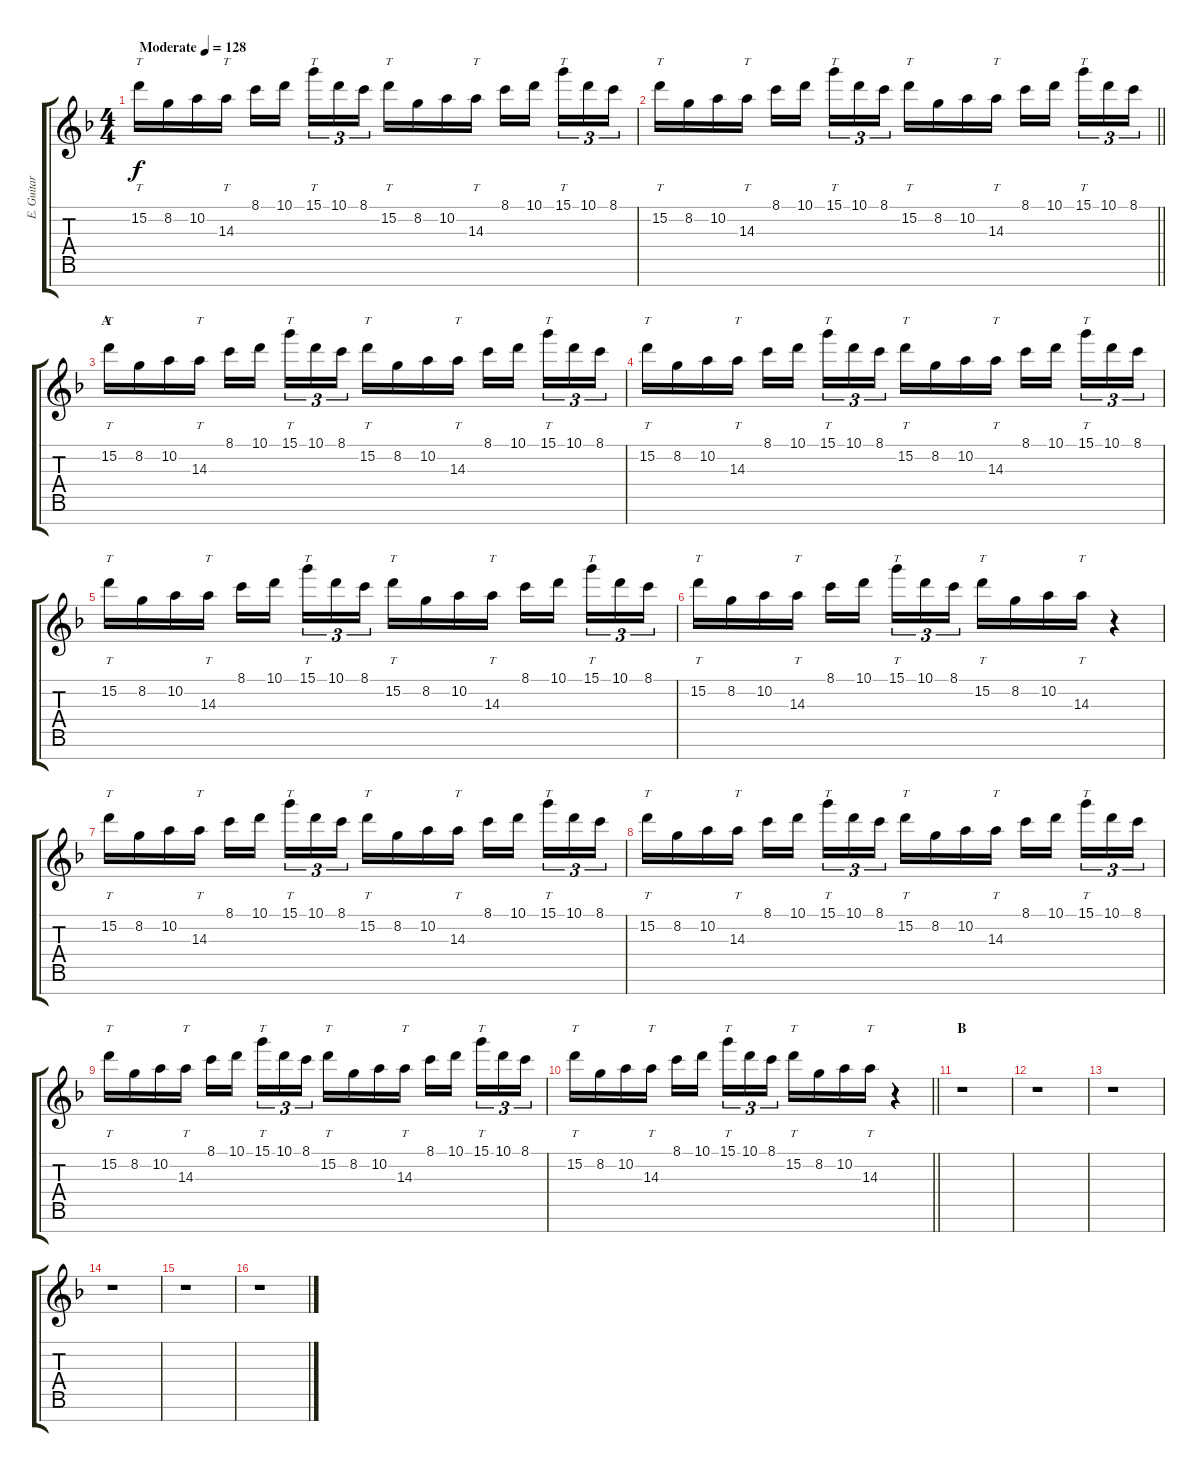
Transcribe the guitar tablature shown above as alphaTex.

\track ("E. Guitar I" "E. Guitar ") {instrument overdrivenguitar}
\staff {score tabs}
\tuning (E4 B3 G3 D3 A2 E2 B1) {hide}
\ts (4 4)
\tempo (128 "Moderate")
\clef g2
\ks f
15.2.16{tt dy f instrument overdrivenguitar} 8.2.16 10.2.16 14.3.16{tt} 8.1.16 10.1.16{beam splitsecondary} 15.1.16{tt tu (3 2)} 10.1.16{tu (3 2)} 8.1.16{tu (3 2)} 15.2.16{tt} 8.2.16 10.2.16 14.3.16{tt} 8.1.16 10.1.16{beam splitsecondary} 15.1.16{tt tu (3 2)} 10.1.16{tu (3 2)} 8.1.16{tu (3 2)} |
\barLineRight lightlight
15.2.16{tt} 8.2.16 10.2.16 14.3.16{tt} 8.1.16 10.1.16{beam splitsecondary} 15.1.16{tt tu (3 2)} 10.1.16{tu (3 2)} 8.1.16{tu (3 2)} 15.2.16{tt} 8.2.16 10.2.16 14.3.16{tt} 8.1.16 10.1.16{beam splitsecondary} 15.1.16{tt tu (3 2)} 10.1.16{tu (3 2)} 8.1.16{tu (3 2)} |
\section ("" "A")
15.2.16{tt} 8.2.16 10.2.16 14.3.16{tt} 8.1.16 10.1.16{beam splitsecondary} 15.1.16{tt tu (3 2)} 10.1.16{tu (3 2)} 8.1.16{tu (3 2)} 15.2.16{tt} 8.2.16 10.2.16 14.3.16{tt} 8.1.16 10.1.16{beam splitsecondary} 15.1.16{tt tu (3 2)} 10.1.16{tu (3 2)} 8.1.16{tu (3 2)} |
15.2.16{tt} 8.2.16 10.2.16 14.3.16{tt} 8.1.16 10.1.16{beam splitsecondary} 15.1.16{tt tu (3 2)} 10.1.16{tu (3 2)} 8.1.16{tu (3 2)} 15.2.16{tt} 8.2.16 10.2.16 14.3.16{tt} 8.1.16 10.1.16{beam splitsecondary} 15.1.16{tt tu (3 2)} 10.1.16{tu (3 2)} 8.1.16{tu (3 2)} |
15.2.16{tt} 8.2.16 10.2.16 14.3.16{tt} 8.1.16 10.1.16{beam splitsecondary} 15.1.16{tt tu (3 2)} 10.1.16{tu (3 2)} 8.1.16{tu (3 2)} 15.2.16{tt} 8.2.16 10.2.16 14.3.16{tt} 8.1.16 10.1.16{beam splitsecondary} 15.1.16{tt tu (3 2)} 10.1.16{tu (3 2)} 8.1.16{tu (3 2)} |
15.2.16{tt} 8.2.16 10.2.16 14.3.16{tt} 8.1.16 10.1.16{beam splitsecondary} 15.1.16{tt tu (3 2)} 10.1.16{tu (3 2)} 8.1.16{tu (3 2)} 15.2.16{tt} 8.2.16 10.2.16 14.3.16{tt} r.4 |
15.2.16{tt} 8.2.16 10.2.16 14.3.16{tt} 8.1.16 10.1.16{beam splitsecondary} 15.1.16{tt tu (3 2)} 10.1.16{tu (3 2)} 8.1.16{tu (3 2)} 15.2.16{tt} 8.2.16 10.2.16 14.3.16{tt} 8.1.16 10.1.16{beam splitsecondary} 15.1.16{tt tu (3 2)} 10.1.16{tu (3 2)} 8.1.16{tu (3 2)} |
15.2.16{tt} 8.2.16 10.2.16 14.3.16{tt} 8.1.16 10.1.16{beam splitsecondary} 15.1.16{tt tu (3 2)} 10.1.16{tu (3 2)} 8.1.16{tu (3 2)} 15.2.16{tt} 8.2.16 10.2.16 14.3.16{tt} 8.1.16 10.1.16{beam splitsecondary} 15.1.16{tt tu (3 2)} 10.1.16{tu (3 2)} 8.1.16{tu (3 2)} |
15.2.16{tt} 8.2.16 10.2.16 14.3.16{tt} 8.1.16 10.1.16{beam splitsecondary} 15.1.16{tt tu (3 2)} 10.1.16{tu (3 2)} 8.1.16{tu (3 2)} 15.2.16{tt} 8.2.16 10.2.16 14.3.16{tt} 8.1.16 10.1.16{beam splitsecondary} 15.1.16{tt tu (3 2)} 10.1.16{tu (3 2)} 8.1.16{tu (3 2)} |
\barLineRight lightlight
15.2.16{tt} 8.2.16 10.2.16 14.3.16{tt} 8.1.16 10.1.16{beam splitsecondary} 15.1.16{tt tu (3 2)} 10.1.16{tu (3 2)} 8.1.16{tu (3 2)} 15.2.16{tt} 8.2.16 10.2.16 14.3.16{tt} r.4 |
\section ("" "B")
r.1 |
r.1 |
r.1 |
r.1 |
r.1 |
r.1
